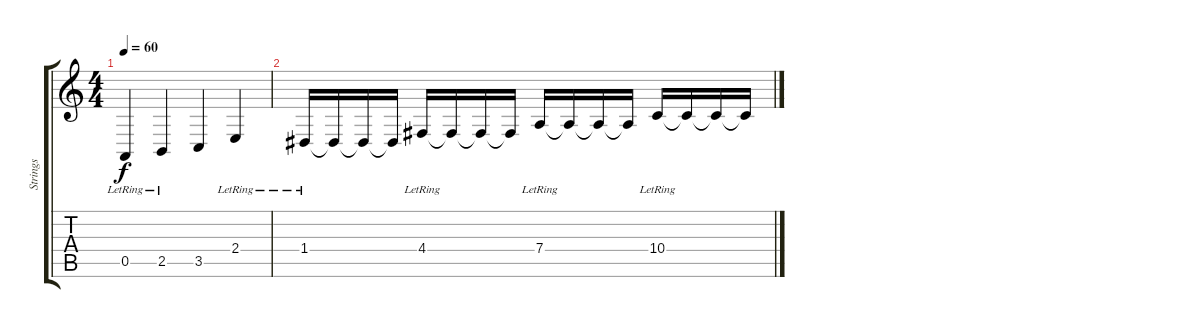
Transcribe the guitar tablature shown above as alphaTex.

\track ("Strings" "Strings") {instrument stringensemble1}
\staff {score tabs}
\tuning (E4 B3 G3 D3 A2 E2) {hide}
\ts (4 4)
\tempo 60
\clef g2
\ks c
0.5{lr}.4{dy f volume 11} 2.5{lr}.4 3.5.4 2.4{lr}.4 |
1.4{lr}.16 1.4{t}.16 1.4{t}.16 1.4{t}.16 4.4{lr}.16 4.4{t}.16 4.4{t}.16 4.4{t}.16 7.4{lr}.16 7.4{t}.16 7.4{t}.16 7.4{t}.16 10.4{lr}.16 10.4{t}.16 10.4{t}.16 10.4{t}.16
